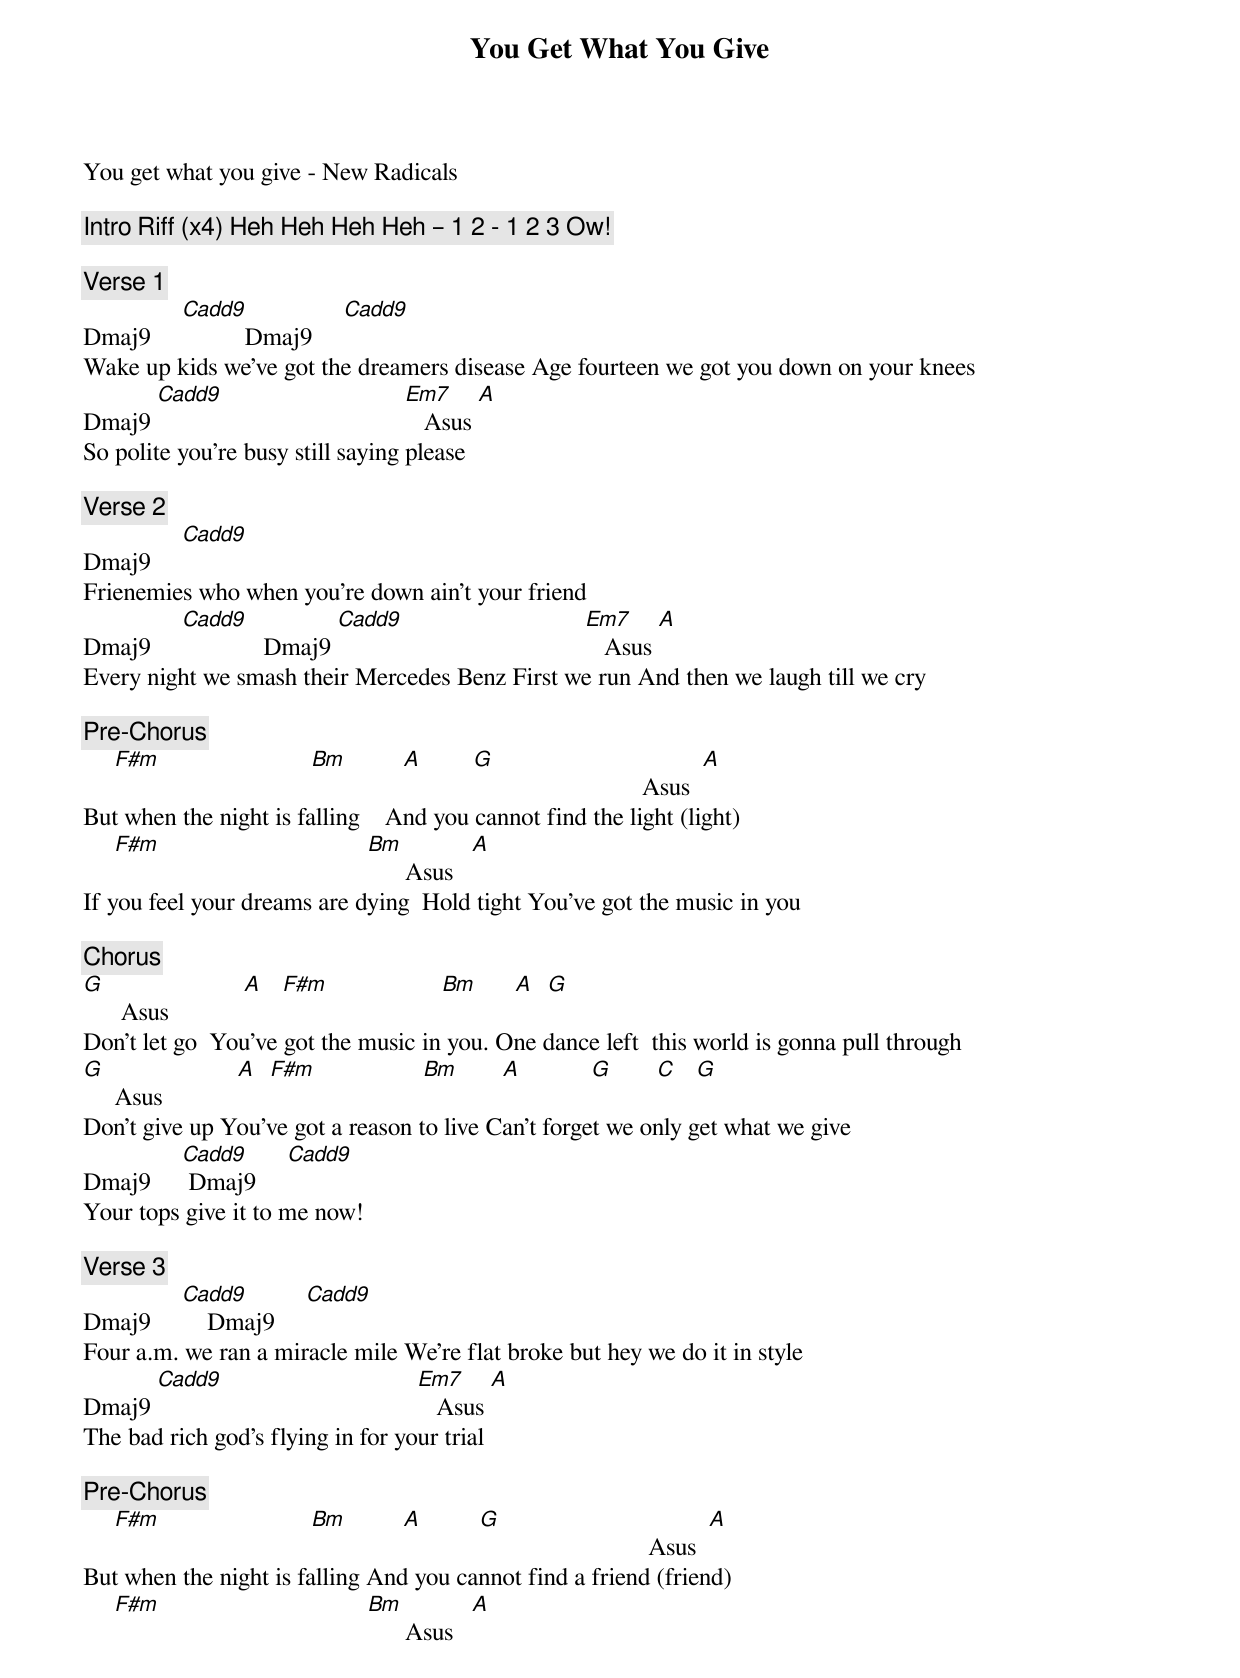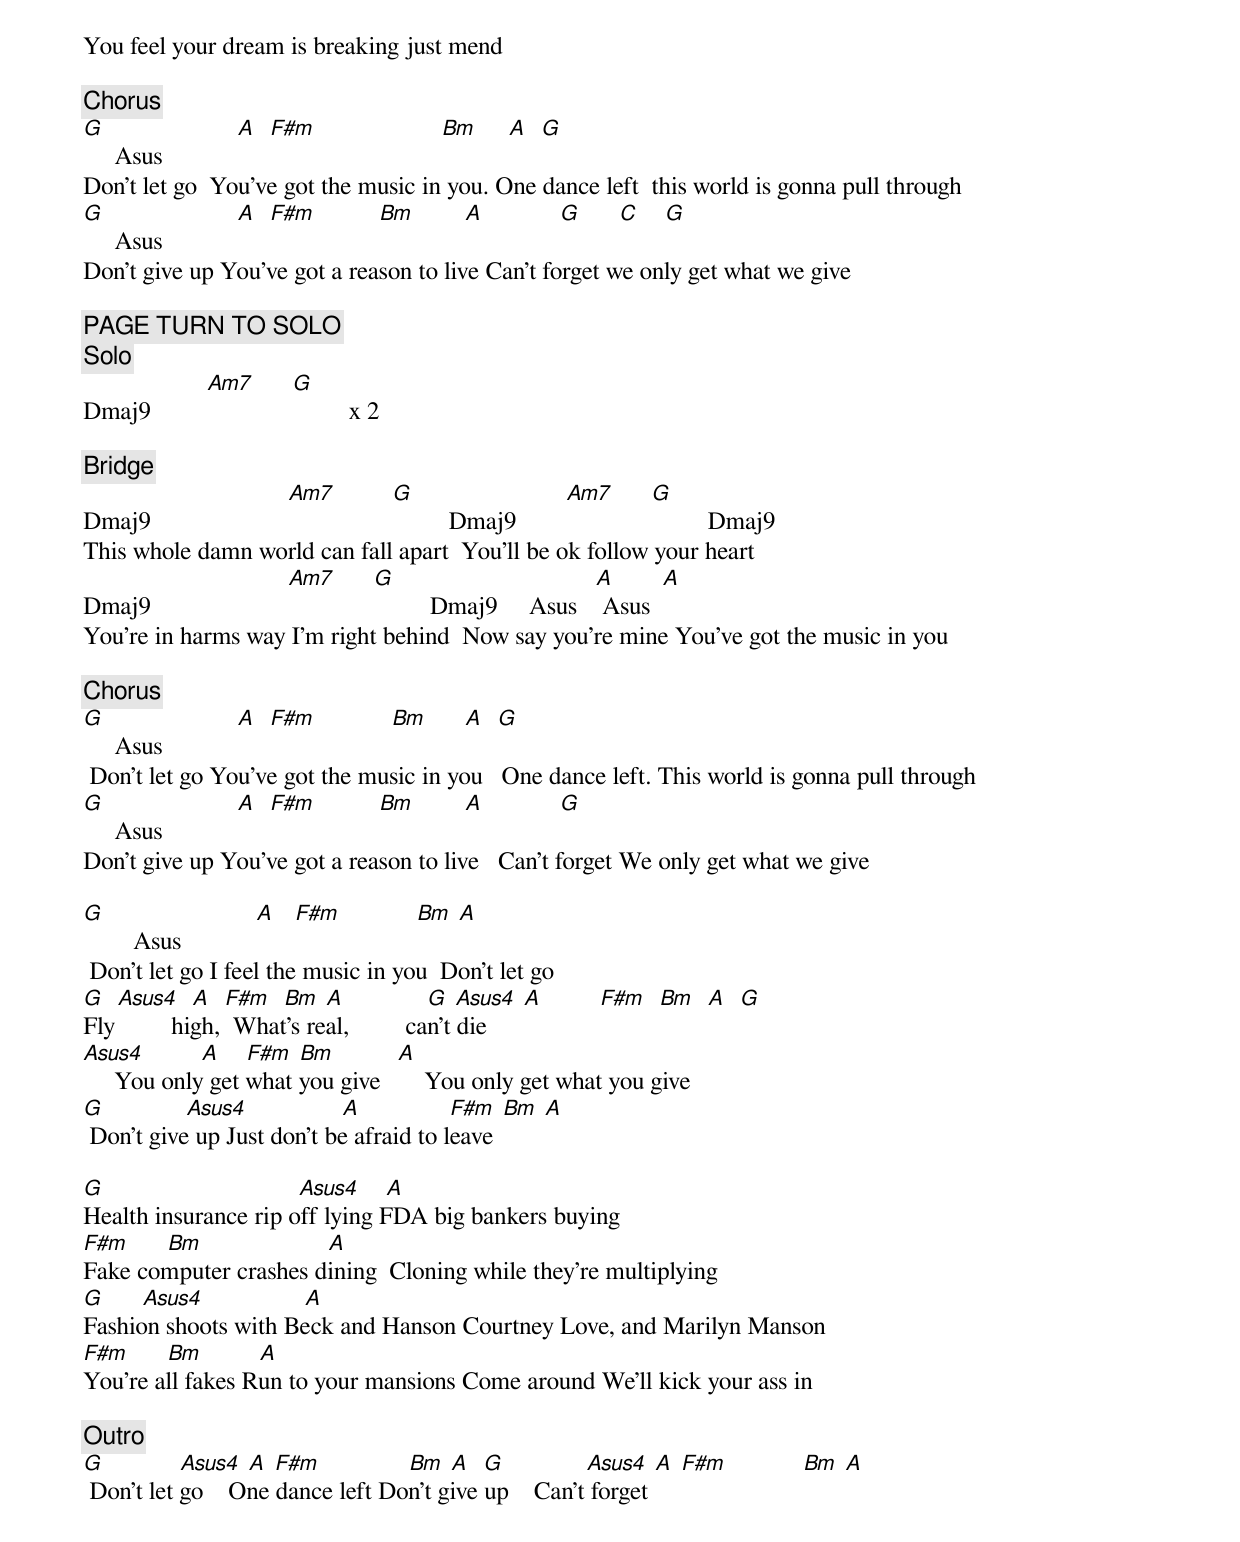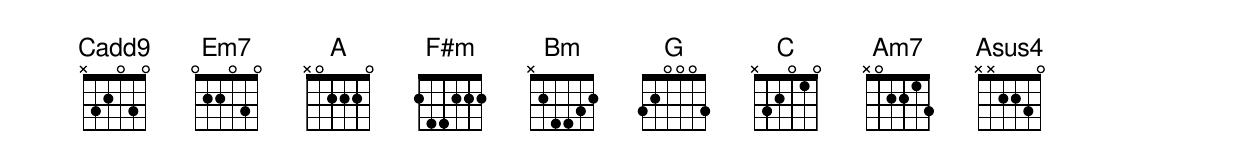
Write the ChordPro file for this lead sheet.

{title: You Get What You Give}
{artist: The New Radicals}
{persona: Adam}
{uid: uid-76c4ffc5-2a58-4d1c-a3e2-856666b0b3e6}
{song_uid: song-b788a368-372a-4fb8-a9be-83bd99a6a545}


You get what you give - New Radicals

{comment: Intro Riff (x4)	Heh Heh Heh Heh – 1 2 - 1 2 3 Ow!}

{comment: Verse 1}
Dmaj9     [Cadd9]					     Dmaj9     [Cadd9]
Wake up kids we've got the dreamers disease Age fourteen we got you down on your knees
Dmaj9 [Cadd9]                             [Em7]   Asus [A]
So polite you're busy still saying please

{comment: Verse 2}
Dmaj9     [Cadd9]
Frienemies who when you're down ain't your friend
Dmaj9     [Cadd9]			        		Dmaj9 [Cadd9]                             [Em7]   Asus [A]
Every night we smash their Mercedes Benz	First we run And then we laugh till we cry

{comment: Pre-Chorus}
     [F#m]                        [Bm]         [A]       	[G]                           Asus 	[A]
But when the night is falling    And you cannot find the light (light)
     [F#m]                                 [Bm]    		Asus 		[A]
If you feel your dreams are dying  Hold tight	You've got the music in you

{comment: Chorus}
[G] 	    Asus           	[A]			[F#m]            	     [Bm]			   [A]		[G]
Don't let go  You've got the music in you. One dance left  this world is gonna pull through
[G] 		  Asus           	[A]		[F#m]                 [Bm]      	[A]           [G]     		[C]   [G]
Don't give up You've got a reason to live Can't forget we only get what we give
Dmaj9     [Cadd9]	Dmaj9     [Cadd9]
Your tops give it to me now!

{comment: Verse 3}
Dmaj9     [Cadd9]				Dmaj9     [Cadd9]
Four a.m. we ran a miracle mile	We're flat broke but hey we do it in style
Dmaj9 [Cadd9]                             		[Em7]   Asus [A]
The bad rich god's flying in for your trial

{comment: Pre-Chorus}
     [F#m]                        [Bm]         [A]       		[G]                           Asus 	[A]
But when the night is falling	And you cannot find a friend (friend)
     [F#m]                                 [Bm]    		Asus 		[A]
You feel your dream is breaking just mend

{comment: Chorus}
[G] 		  Asus           	[A]		[F#m]            	       [Bm]		   [A]		[G]
Don't let go  You've got the music in you. One dance left  this world is gonna pull through
[G] 		  Asus           	[A]		[F#m]          [Bm]      		[A]           	[G]     	[C]    [G]
Don't give up You've got a reason to live Can't forget we only get what we give

{comment: PAGE TURN TO SOLO}
{comment: Solo}
Dmaj9         [Am7]      [G]         x 2

{comment: Bridge}
Dmaj9                      [Am7]         [G]         Dmaj9		      [Am7]      [G]         Dmaj9
This whole damn world can fall apart		You'll be ok follow your heart
Dmaj9                      [Am7]      [G]         Dmaj9					Asus 		[A]	Asus 	[A]
You're in harms way I'm right behind		Now say you're mine You've got the music in you

{comment: Chorus}
[G] 		  Asus           	[A]		[F#m]            [Bm]			   [A]		[G]
 Don't let go You've got the music in you   One dance left. This world is gonna pull through
[G] 		  Asus           	[A]		[F#m]          [Bm]      		[A]           	[G]
Don't give up You've got a reason to live   Can't forget We only get what we give

[G] 	      Asus           	[A]			[F#m]            [Bm]	[A]
 Don't let go I feel the music in you		Don't let go
[G]  [Asus4]  [A]  [F#m]  [Bm] [A]	            [G] [Asus4] [A]         [F#m]  [Bm]  [A]  [G]
Fly        	high,		What's real,         can't die
[Asus4]         [A]				[F#m] [Bm]         	[A]
     You only get what you give      	You only get what you give
[G]             [Asus4]	              [A]              [F#m] [Bm] [A]
 Don't give up	Just don't be afraid to leave

[G]                              	[Asus4]   	[A]
Health insurance rip off lying FDA big bankers buying
[F#m]						[Bm]                    [A]
Fake computer crashes dining		Cloning while they're multiplying
[G]						[Asus4]              		[A]
Fashion shoots with Beck and Hanson Courtney Love, and Marilyn Manson
[F#m]						[Bm]			      [A]
You're all fakes Run to your mansions Come around We'll kick your ass in

{comment: Outro}
[G]            [Asus4] [A]	[F#m]              [Bm] [A]		[G]             [Asus4] [A]	[F#m]            [Bm] [A]
 Don't let go   	One dance left	Don't give up	   Can't forget
